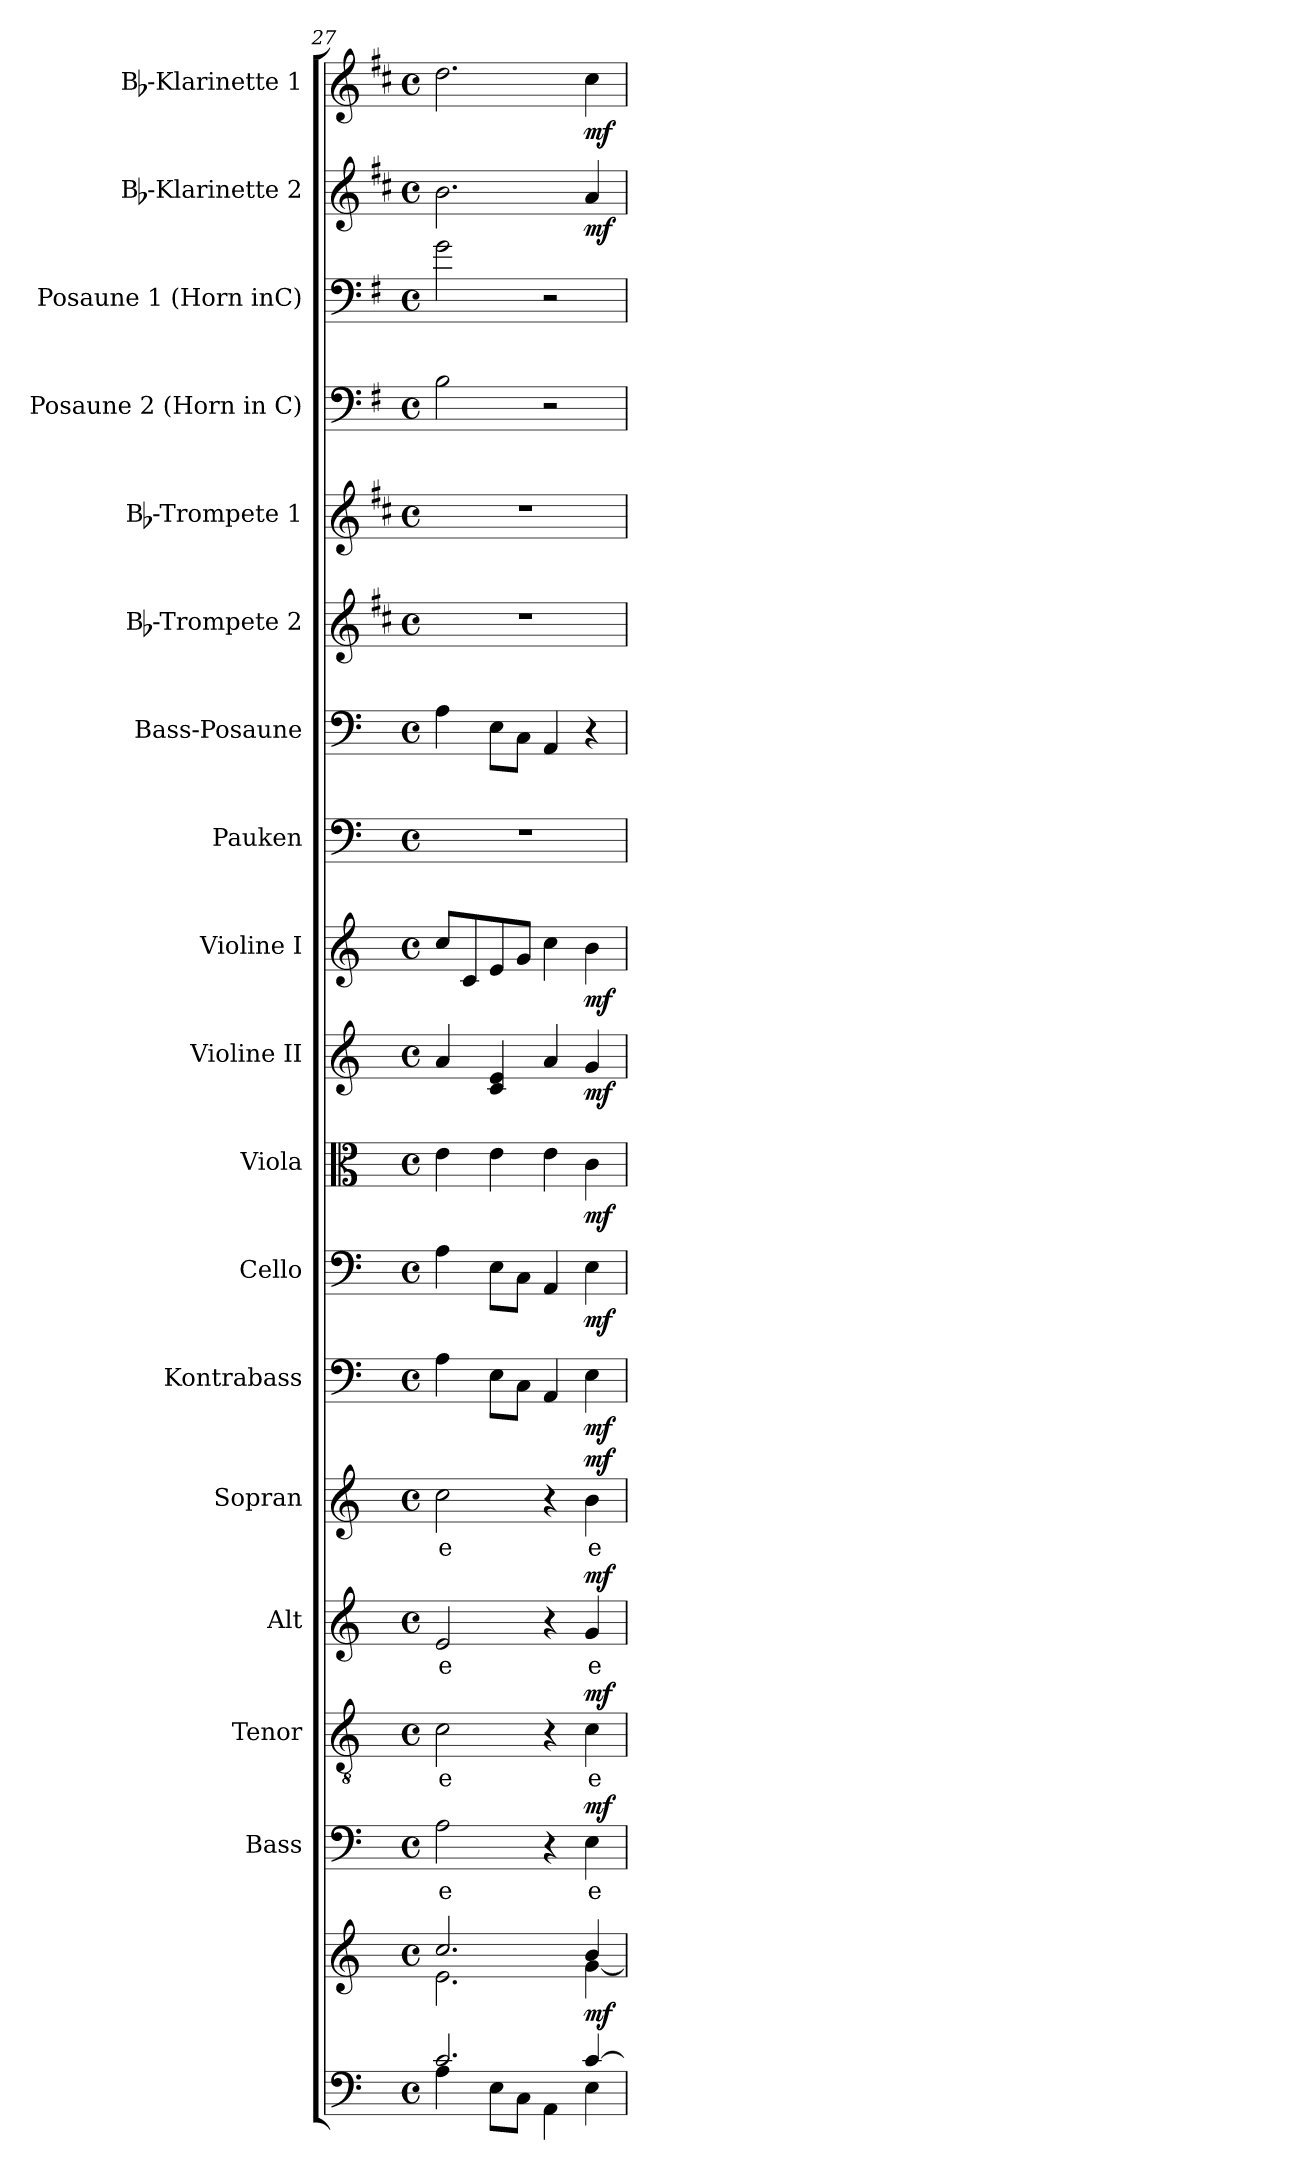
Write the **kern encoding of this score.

**kern	**kern	**dynam	**kern	**text	**dynam	**kern	**text	**dynam	**kern	**text	**dynam	**kern	**text	**dynam	**kern	**dynam	**kern	**dynam	**kern	**dynam	**kern	**dynam	**kern	**dynam	**kern	**kern	**kern	**kern	**kern	**kern	**kern	**dynam	**kern	**dynam
*part18	*part18	*part18	*part17	*part17	*part17	*part16	*part16	*part16	*part15	*part15	*part15	*part14	*part14	*part14	*part13	*part13	*part12	*part12	*part11	*part11	*part10	*part10	*part9	*part9	*part8	*part7	*part6	*part5	*part4	*part3	*part2	*part2	*part1	*part1
*staff19	*staff18	*staff18/19	*staff17	*staff17	*staff17	*staff16	*staff16	*staff16	*staff15	*staff15	*staff15	*staff14	*staff14	*staff14	*staff13	*staff13	*staff12	*staff12	*staff11	*staff11	*staff10	*staff10	*staff9	*staff9	*staff8	*staff7	*staff6	*staff5	*staff4	*staff3	*staff2	*staff2	*staff1	*staff1
*	*	*	*I"Bass	*	*	*I"Tenor	*	*	*I"Alt	*	*	*I"Sopran	*	*	*I"Kontrabass	*	*I"Cello	*	*I"Viola	*	*I"Violine II	*	*I"Violine I	*	*I"Pauken	*I"Bass-Posaune	*I"Bb-Trompete 2	*I"Bb-Trompete 1	*I"Posaune 2 (Horn in C)	*I"Posaune 1 (Horn inC)	*I"Bb-Klarinette 2	*	*I"Bb-Klarinette 1	*
*	*	*	*I'B.	*	*	*I'T.	*	*	*I'A.	*	*	*I'S.	*	*	*I'Kb.	*	*	*	*I'Vla.	*	*I'Vl. II	*	*I'Vl. I	*	*I'Pk.	*I'B-Pos.	*I'Bb Trp. 2	*I'Bb Trp. 1	*I'Pos. 2	*I'Pos. 1	*I'Bb Kl. 2	*	*I'Bb Kl. 1	*
!!LO:PB:g=z
*clefF4	*clefG2	*	*clefF4	*	*	*clefGv2	*	*	*clefG2	*	*	*clefG2	*	*	*clefF4	*	*clefF4	*	*clefC3	*	*clefG2	*	*clefG2	*	*clefF4	*clefF4	*clefG2	*clefG2	*clefF4	*clefF4	*clefG2	*	*clefG2	*
*	*	*	*	*	*	*	*	*	*	*	*	*	*	*	*ITrd7c12	*	*	*	*	*	*	*	*	*	*	*	*ITrd1c2	*ITrd1c2	*ITrd4c7	*ITrd4c7	*ITrd1c2	*	*ITrd1c2	*
*k[]	*k[]	*	*k[]	*	*	*k[]	*	*	*k[]	*	*	*k[]	*	*	*k[]	*	*k[]	*	*k[]	*	*k[]	*	*k[]	*	*k[]	*k[]	*k[]	*k[]	*k[]	*k[]	*k[]	*	*k[]	*
*C:	*C:	*	*C:	*	*	*C:	*	*	*C:	*	*	*C:	*	*	*C:	*	*C:	*	*C:	*	*C:	*	*C:	*	*C:	*C:	*C:	*C:	*C:	*C:	*C:	*	*C:	*
*M4/4	*M4/4	*	*M4/4	*	*	*M4/4	*	*	*M4/4	*	*	*M4/4	*	*	*M4/4	*	*M4/4	*	*M4/4	*	*M4/4	*	*M4/4	*	*M4/4	*M4/4	*M4/4	*M4/4	*M4/4	*M4/4	*M4/4	*	*M4/4	*
*met(c)	*met(c)	*	*met(c)	*	*	*met(c)	*	*	*met(c)	*	*	*met(c)	*	*	*met(c)	*	*met(c)	*	*met(c)	*	*met(c)	*	*met(c)	*	*met(c)	*met(c)	*met(c)	*met(c)	*met(c)	*met(c)	*met(c)	*	*met(c)	*
=27	=27	=27	=27	=27	=27	=27	=27	=27	=27	=27	=27	=27	=27	=27	=27	=27	=27	=27	=27	=27	=27	=27	=27	=27	=27	=27	=27	=27	=27	=27	=27	=27	=27	=27
*^	*^	*	*	*	*	*	*	*	*	*	*	*	*	*	*	*	*	*	*	*	*	*	*	*	*	*	*	*	*	*	*	*	*	*
!	!	!	!	!	!	!LO:LY:b	!	!	!LO:LY:b	!	!	!LO:LY:b	!	!	!LO:LY:b	!	!	!	!	!	!	!	!	!	!	!	!	!	!	!	!	!	!	!	!	!
2.c/	4A\	2.cc/	2.e\	.	2A\	-e	.	2c\	-e	.	2e/	-e	.	2cc\	-e	.	4AA\	.	4A\	.	4e\	.	4a/	.	8cc/L	.	1r	4A\	1r	1r	2E\	2c\	2.a\	.	2.cc\	.
.	.	.	.	.	.	.	.	.	.	.	.	.	.	.	.	.	.	.	.	.	.	.	.	.	8c/	.	.	.	.	.	.	.	.	.	.	.
.	8E\L	.	.	.	.	.	.	.	.	.	.	.	.	.	.	.	8EE\L	.	8E\L	.	4e\	.	4c/ 4e/	.	8e/	.	.	8E\L	.	.	.	.	.	.	.	.
.	8C\J	.	.	.	.	.	.	.	.	.	.	.	.	.	.	.	8CC\J	.	8C\J	.	.	.	.	.	8g/J	.	.	8C\J	.	.	.	.	.	.	.	.
.	4AA\	.	.	.	4r	.	.	4r	.	.	4r	.	.	4r	.	.	4AAA/	.	4AA/	.	4e\	.	4a/	.	4cc\	.	.	4AA/	.	.	2r	2r	.	.	.	.
!	!	!	!	!LO:DY:b	!	!LO:LY:b	!LO:DY:a	!	!LO:LY:b	!LO:DY:a	!	!LO:LY:b	!LO:DY:a	!	!LO:LY:b	!LO:DY:a	!	!LO:DY:b	!	!LO:DY:b	!	!LO:DY:b	!	!LO:DY:b	!	!LO:DY:b	!	!	!	!	!	!	!	!LO:DY:b	!	!LO:DY:b
[>4c/	4E\	4b/	[<4g\	mf	4E\	e-	mf	4c\	e-	mf	4g/	e-	mf	4b\	e-	mf	4EE\	mf	4E\	mf	4c\	mf	4g/	mf	4b\	mf	.	4r	.	.	.	.	4g/	mf	4b\	mf
*v	*v	*	*	*	*	*	*	*	*	*	*	*	*	*	*	*	*	*	*	*	*	*	*	*	*	*	*	*	*	*	*	*	*	*	*	*
*	*v	*v	*	*	*	*	*	*	*	*	*	*	*	*	*	*	*	*	*	*	*	*	*	*	*	*	*	*	*	*	*	*	*	*	*
=	=	=	=	=	=	=	=	=	=	=	=	=	=	=	=	=	=	=	=	=	=	=	=	=	=	=	=	=	=	=	=	=	=	=
*-	*-	*-	*-	*-	*-	*-	*-	*-	*-	*-	*-	*-	*-	*-	*-	*-	*-	*-	*-	*-	*-	*-	*-	*-	*-	*-	*-	*-	*-	*-	*-	*-	*-	*-
